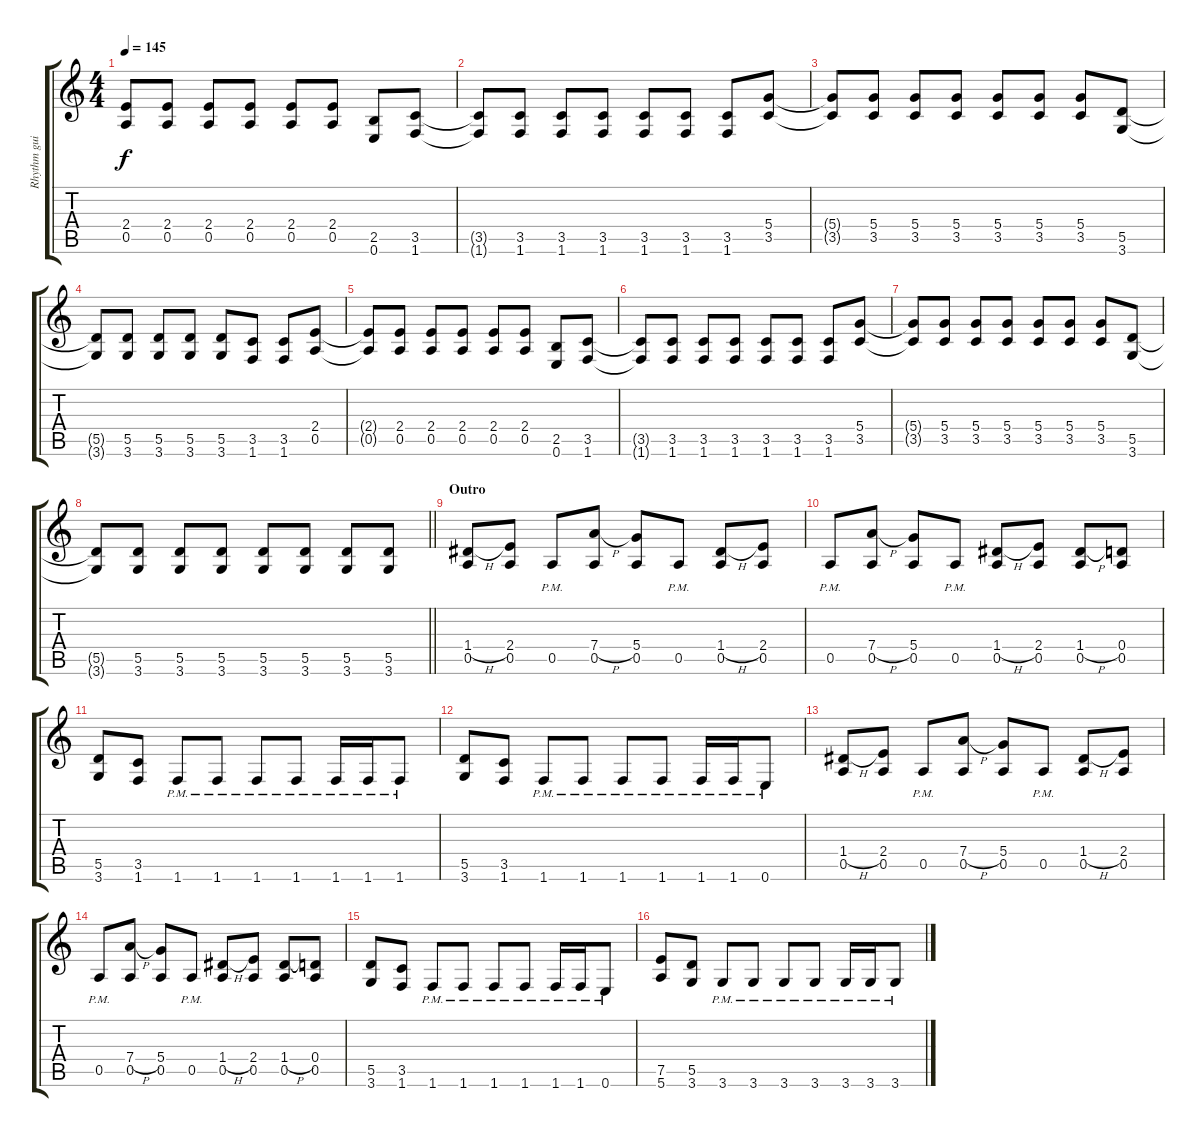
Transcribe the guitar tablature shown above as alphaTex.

\track ("Rhythm guitar" "Rhythm gui") {instrument distortionguitar}
\staff {score tabs}
\tuning (E4 B3 G3 D3 A2 E2) {hide}
\ts (4 4)
\tempo 145
\clef g2
\ks c
(2.4 0.5).8{dy f} (2.4 0.5).8 (2.4 0.5).8 (2.4 0.5).8 (2.4 0.5).8 (2.4 0.5).8 (2.5 0.6).8 (3.5 1.6).8 |
(3.5{t} 1.6{t}).8 (3.5 1.6).8 (3.5 1.6).8 (3.5 1.6).8 (3.5 1.6).8 (3.5 1.6).8 (3.5 1.6).8 (5.4 3.5).8 |
(5.4{t} 3.5{t}).8 (5.4 3.5).8 (5.4 3.5).8 (5.4 3.5).8 (5.4 3.5).8 (5.4 3.5).8 (5.4 3.5).8 (5.5 3.6).8 |
(5.5{t} 3.6{t}).8 (5.5 3.6).8 (5.5 3.6).8 (5.5 3.6).8 (5.5 3.6).8 (3.5 1.6).8 (3.5 1.6).8 (2.4 0.5).8 |
(2.4{t} 0.5{t}).8 (2.4 0.5).8 (2.4 0.5).8 (2.4 0.5).8 (2.4 0.5).8 (2.4 0.5).8 (2.5 0.6).8 (3.5 1.6).8 |
(3.5{t} 1.6{t}).8 (3.5 1.6).8 (3.5 1.6).8 (3.5 1.6).8 (3.5 1.6).8 (3.5 1.6).8 (3.5 1.6).8 (5.4 3.5).8 |
(5.4{t} 3.5{t}).8 (5.4 3.5).8 (5.4 3.5).8 (5.4 3.5).8 (5.4 3.5).8 (5.4 3.5).8 (5.4 3.5).8 (5.5 3.6).8 |
\barLineRight lightlight
(5.5{t} 3.6{t}).8 (5.5 3.6).8 (5.5 3.6).8 (5.5 3.6).8 (5.5 3.6).8 (5.5 3.6).8 (5.5 3.6).8 (5.5 3.6).8 |
\section ("" "Outro")
(1.4{h} 0.5).8 (2.4 0.5).8 0.5{pm}.8 (7.4{h} 0.5).8 (5.4 0.5).8 0.5{pm}.8 (1.4{h} 0.5).8 (2.4 0.5).8 |
0.5{pm}.8 (7.4{h} 0.5).8 (5.4 0.5).8 0.5{pm}.8 (1.4{h} 0.5).8 (2.4 0.5).8 (1.4{h} 0.5).8 (0.4 0.5).8 |
(5.5 3.6).8 (3.5 1.6).8 1.6{pm}.8 1.6{pm}.8 1.6{pm}.8 1.6{pm}.8 1.6{pm}.16 1.6{pm}.16 1.6{pm}.8 |
(5.5 3.6).8 (3.5 1.6).8 1.6{pm}.8 1.6{pm}.8 1.6{pm}.8 1.6{pm}.8 1.6{pm}.16 1.6{pm}.16 0.6{pm}.8 |
(1.4{h} 0.5).8 (2.4 0.5).8 0.5{pm}.8 (7.4{h} 0.5).8 (5.4 0.5).8 0.5{pm}.8 (1.4{h} 0.5).8 (2.4 0.5).8 |
0.5{pm}.8 (7.4{h} 0.5).8 (5.4 0.5).8 0.5{pm}.8 (1.4{h} 0.5).8 (2.4 0.5).8 (1.4{h} 0.5).8 (0.4 0.5).8 |
(5.5 3.6).8 (3.5 1.6).8 1.6{pm}.8 1.6{pm}.8 1.6{pm}.8 1.6{pm}.8 1.6{pm}.16 1.6{pm}.16 0.6{pm}.8 |
(7.5 5.6).8 (5.5 3.6).8 3.6{pm}.8 3.6{pm}.8 3.6{pm}.8 3.6{pm}.8 3.6{pm}.16 3.6{pm}.16 3.6{pm}.8
